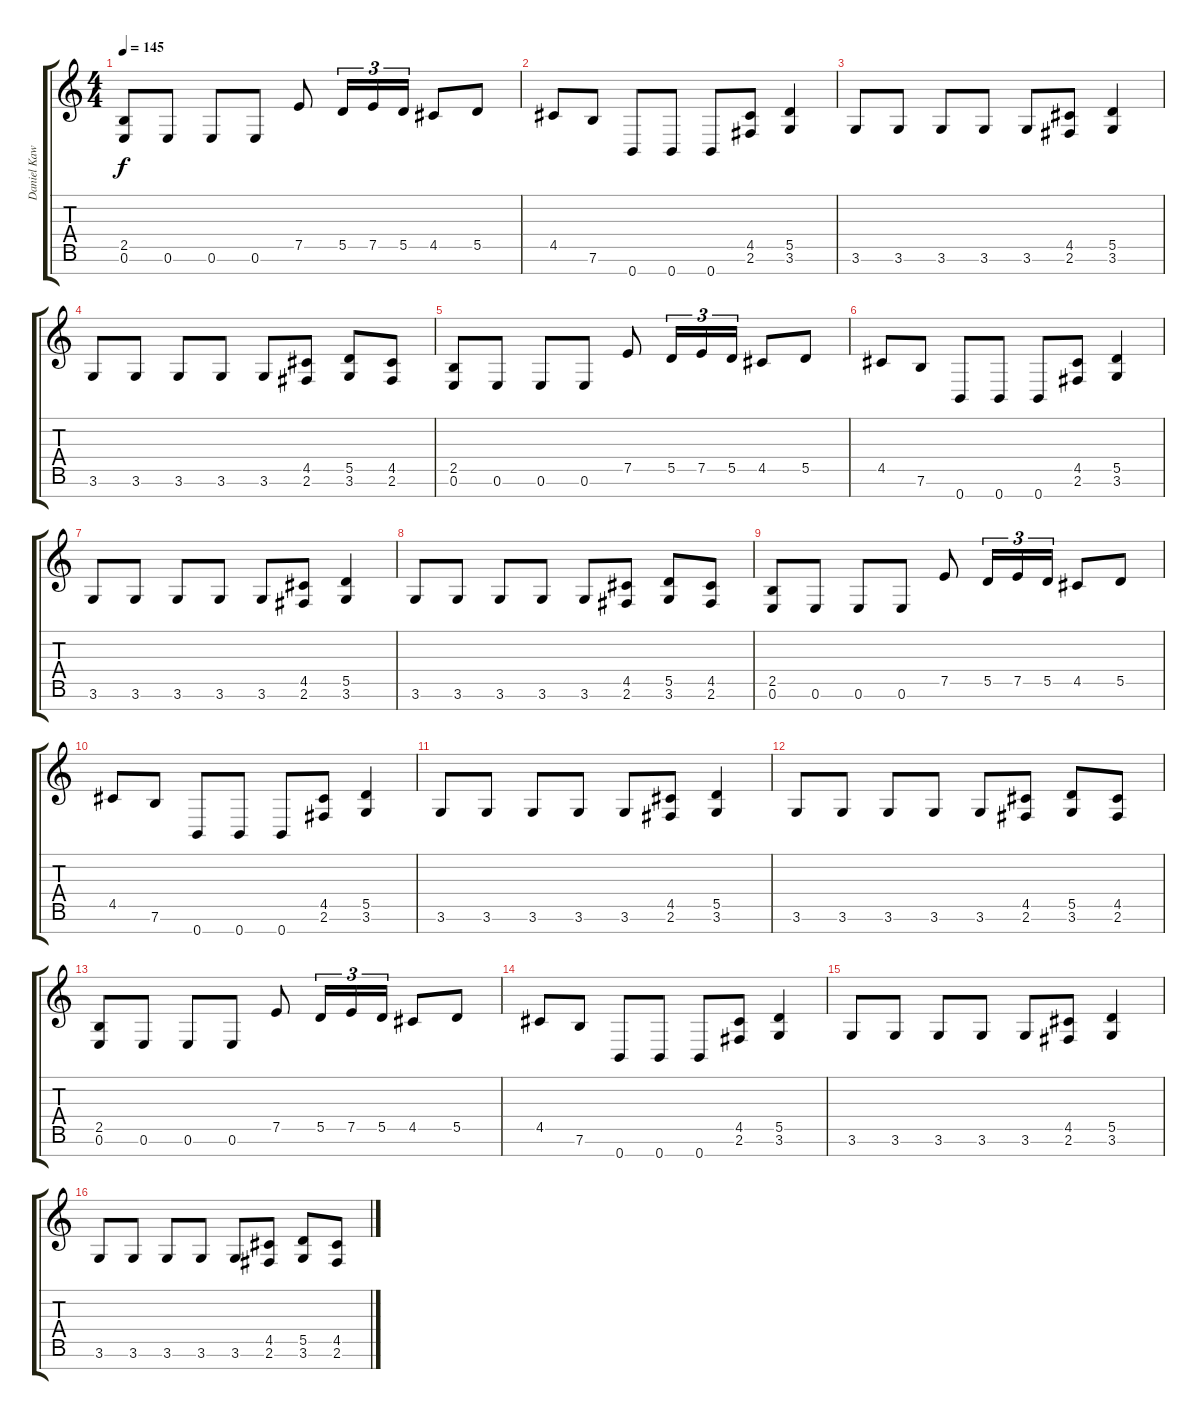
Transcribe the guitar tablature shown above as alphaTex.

\track ("Daniel Kawanach (Guitar2)" "Daniel Kaw") {instrument electricguitarclean}
\staff {score tabs}
\tuning (E4 B3 G3 D3 A2 E2 B1) {hide}
\ts (4 4)
\tempo 145
\clef g2
\ks c
(2.5 0.6).8{dy f} 0.6.8 0.6.8 0.6.8 7.5.8 5.5.16{tu (3 2)} 7.5.16{tu (3 2)} 5.5.16{tu (3 2)} 4.5.8 5.5.8 |
4.5.8 7.6.8 0.7.8 0.7.8 0.7.8 (4.5 2.6).8 (5.5 3.6).4 |
3.6.8 3.6.8 3.6.8 3.6.8 3.6.8 (4.5 2.6).8 (5.5 3.6).4 |
3.6.8 3.6.8 3.6.8 3.6.8 3.6.8 (4.5 2.6).8 (5.5 3.6).8 (4.5 2.6).8 |
(2.5 0.6).8 0.6.8 0.6.8 0.6.8 7.5.8 5.5.16{tu (3 2)} 7.5.16{tu (3 2)} 5.5.16{tu (3 2)} 4.5.8 5.5.8 |
4.5.8 7.6.8 0.7.8 0.7.8 0.7.8 (4.5 2.6).8 (5.5 3.6).4 |
3.6.8 3.6.8 3.6.8 3.6.8 3.6.8 (4.5 2.6).8 (5.5 3.6).4 |
3.6.8 3.6.8 3.6.8 3.6.8 3.6.8 (4.5 2.6).8 (5.5 3.6).8 (4.5 2.6).8 |
(2.5 0.6).8 0.6.8 0.6.8 0.6.8 7.5.8 5.5.16{tu (3 2)} 7.5.16{tu (3 2)} 5.5.16{tu (3 2)} 4.5.8 5.5.8 |
4.5.8 7.6.8 0.7.8 0.7.8 0.7.8 (4.5 2.6).8 (5.5 3.6).4 |
3.6.8 3.6.8 3.6.8 3.6.8 3.6.8 (4.5 2.6).8 (5.5 3.6).4 |
3.6.8 3.6.8 3.6.8 3.6.8 3.6.8 (4.5 2.6).8 (5.5 3.6).8 (4.5 2.6).8 |
(2.5 0.6).8{volume 13 instrument distortionguitar} 0.6.8 0.6.8 0.6.8 7.5.8 5.5.16{tu (3 2)} 7.5.16{tu (3 2)} 5.5.16{tu (3 2)} 4.5.8 5.5.8 |
4.5.8 7.6.8 0.7.8 0.7.8 0.7.8 (4.5 2.6).8 (5.5 3.6).4 |
3.6.8 3.6.8 3.6.8 3.6.8 3.6.8 (4.5 2.6).8 (5.5 3.6).4 |
3.6.8 3.6.8 3.6.8 3.6.8 3.6.8 (4.5 2.6).8 (5.5 3.6).8 (4.5 2.6).8
